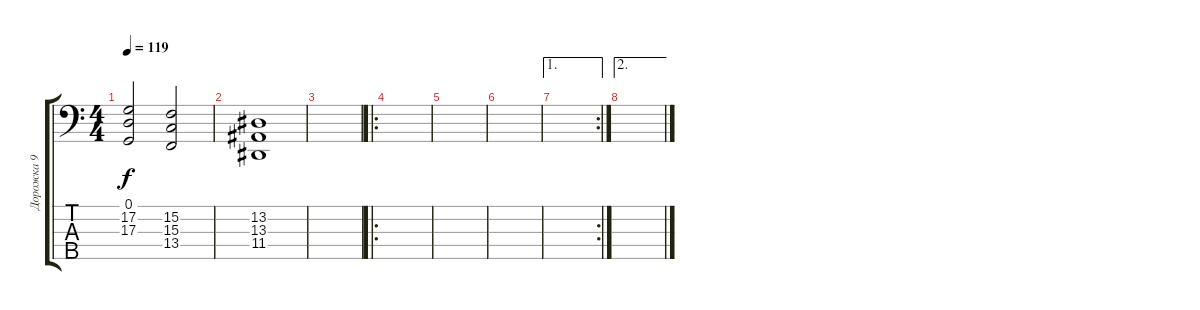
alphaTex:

\track ("Дорожка 9" "Дорожка 9") {instrument lead8bassandlead}
\staff {score tabs}
\tuning (G2 D2 A1 E1 B0) {hide}
\ts (4 4)
\tempo 119
\clef f4
\ks c
(0.1 17.2 17.3).2{dy f} (15.2 15.3 13.4).2 |
(13.2 13.3 11.4).1 |
|
\ro
|
|
|
\ae 1
\rc 2
|
\ae 2
